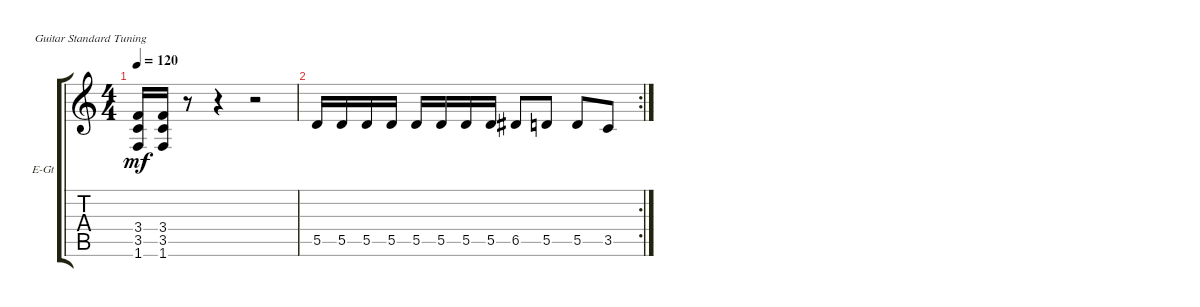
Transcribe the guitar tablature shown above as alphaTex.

\bracketExtendMode groupsimilarinstruments
\firstSystemTrackNameOrientation horizontal
\otherSystemsTrackNameOrientation horizontal
\track ("Electric Guitar 1" "E-Gt") {instrument distortionguitar}
\staff {score tabs}
\tuning (E4 B3 G3 D3 A2 E2)
\ts (4 4)
\tempo 120
\clef g2
\ks c
(1.6 3.5 3.4).16{dy mf} (1.6 3.5 3.4).16 r.8 r.4 r.2 |
\rc 2
5.5.16 5.5.16 5.5.16 5.5.16 5.5.16 5.5.16 5.5.16 5.5.16 6.5.8 5.5.8 5.5.8 3.5.8
